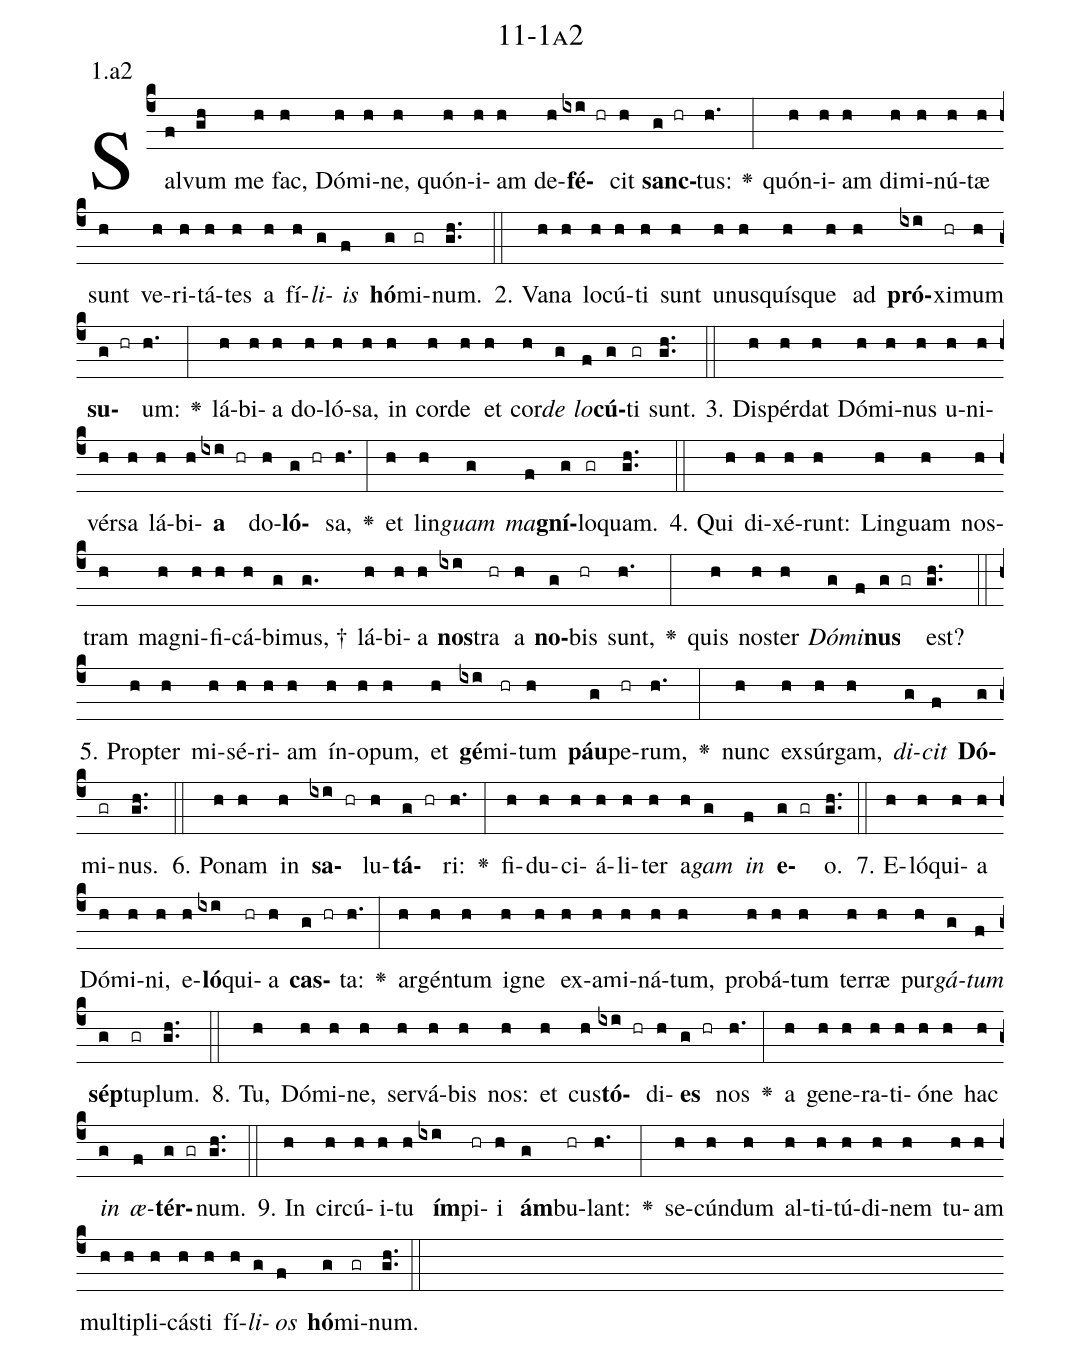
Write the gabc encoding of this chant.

name: 11-1a2;
annotation: 1.a2;
%%
(c4)Sal(f)vum(gh) me(h) fac,(h) Dó(h)mi(h)ne,(h) quón(h)i(h)am(h) de(h)<b>fé</b>(ixi hr)cit(h) <b>sanc</b>(g hr)tus:(h.) <v>\greheightstar</v>(:) quón(h)i(h)am(h) di(h)mi(h)nú(h)tæ(h) sunt(h) ve(h)ri(h)tá(h)tes(h) a(h) fí(h)<i>li</i>(g)<i>is</i>(f) <b>hó</b>(g)mi(gr)num.(gh..) (::)
2. Va(h)na(h) lo(h)cú(h)ti(h) sunt(h) u(h)nus(h)quís(h)que(h) ad(h) <b>pró</b>(ixi)xi(hr)mum(h) <b>su</b>(g hr)um:(h.) <v>\greheightstar</v>(:) lá(h)bi(h)a(h) do(h)ló(h)sa,(h) in(h) cor(h)de(h) et(h) cor(h)<i>de</i>(g) <i>lo</i>(f)<b>cú</b>(g)ti(gr) sunt.(gh..) (::)
3. Dis(h)pér(h)dat(h) Dó(h)mi(h)nus(h) u(h)ni(h)vér(h)sa(h) lá(h)bi(h)<b>a</b>(ixi hr) do(h)<b>ló</b>(g hr)sa,(h.) <v>\greheightstar</v>(:) et(h) lin(h)<i>guam</i>(g) <i>ma</i>(f)<b>gní</b>(g)lo(gr)quam.(gh..) (::)
4. Qui(h) di(h)xé(h)runt:(h) Lin(h)guam(h) nos(h)tram(h) ma(h)gni(h)fi(h)cá(h)bi(g)mus, †(g.) lá(h)bi(h)a(h) <b>nos</b>(ixi)tra(hr) a(h) <b>no</b>(g)bis(hr) sunt,(h.) <v>\greheightstar</v>(:) quis(h) nos(h)ter(h) <i>Dó</i>(g)<i>mi</i>(f)<b>nus</b>(g gr) est?(gh..) (::)
5. Prop(h)ter(h) mi(h)sé(h)ri(h)am(h) ín(h)o(h)pum,(h) et(h) <b>gé</b>(ixi)mi(hr)tum(h) <b>páu</b>(g)pe(hr)rum,(h.) <v>\greheightstar</v>(:) nunc(h) ex(h)súr(h)gam,(h) <i>di</i>(g)<i>cit</i>(f) <b>Dó</b>(g)mi(gr)nus.(gh..) (::)
6. Po(h)nam(h) in(h) <b>sa</b>(ixi hr)lu(h)<b>tá</b>(g hr)ri:(h.) <v>\greheightstar</v>(:) fi(h)du(h)ci(h)á(h)li(h)ter(h) a(h)<i>gam</i>(g) <i>in</i>(f) <b>e</b>(g gr)o.(gh..) (::)
7. E(h)ló(h)qui(h)a(h) Dó(h)mi(h)ni,(h) e(h)<b>ló</b>(ixi)qui(hr)a(h) <b>cas</b>(g hr)ta:(h.) <v>\greheightstar</v>(:) ar(h)gén(h)tum(h) i(h)gne(h) ex(h)a(h)mi(h)ná(h)tum,(h) pro(h)bá(h)tum(h) ter(h)ræ(h) pur(h)<i>gá</i>(g)<i>tum</i>(f) <b>sép</b>(g)tu(gr)plum.(gh..) (::)
8. Tu,(h) Dó(h)mi(h)ne,(h) ser(h)vá(h)bis(h) nos:(h) et(h) cus(h)<b>tó</b>(ixi hr)di(h)<b>es</b>(g hr) nos(h.) <v>\greheightstar</v>(:) a(h) ge(h)ne(h)ra(h)ti(h)ó(h)ne(h) hac(h) <i>in</i>(g) <i>æ</i>(f)<b>tér</b>(g gr)num.(gh..) (::)
9. In(h) cir(h)cú(h)i(h)tu(h) <b>ím</b>(ixi)pi(hr)i(h) <b>ám</b>(g)bu(hr)lant:(h.) <v>\greheightstar</v>(:) se(h)cún(h)dum(h) al(h)ti(h)tú(h)di(h)nem(h) tu(h)am(h) mul(h)ti(h)pli(h)cás(h)ti(h) fí(h)<i>li</i>(g)<i>os</i>(f) <b>hó</b>(g)mi(gr)num.(gh..) (::)
